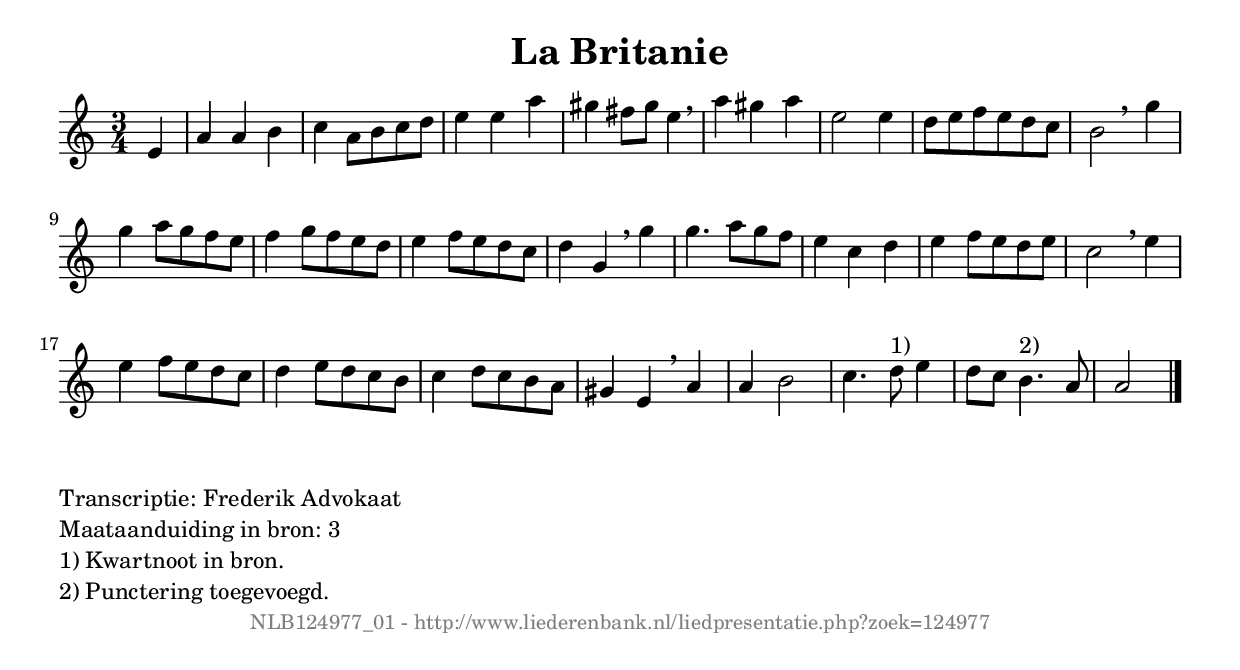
%
% produced by wce2krn 1.64 (7 June 2014)
%
\version"2.16"
#(append! paper-alist '(("long" . (cons (* 210 mm) (* 2000 mm)))))
#(set-default-paper-size "long")
sb = {\breathe}
mBreak = {\breathe }
bBreak = {\breathe }
x = {\once\override NoteHead #'style = #'cross }
gl=\glissando
itime={\override Staff.TimeSignature #'stencil = ##f }
ficta = {\once\set suggestAccidentals = ##t}
fine = {\once\override Score.RehearsalMark #'self-alignment-X = #1 \mark \markup {\italic{Fine}}}
dc = {\once\override Score.RehearsalMark #'self-alignment-X = #1 \mark \markup {\italic{D.C.}}}
dcf = {\once\override Score.RehearsalMark #'self-alignment-X = #1 \mark \markup {\italic{D.C. al Fine}}}
dcc = {\once\override Score.RehearsalMark #'self-alignment-X = #1 \mark \markup {\italic{D.C. al Coda}}}
ds = {\once\override Score.RehearsalMark #'self-alignment-X = #1 \mark \markup {\italic{D.S.}}}
dsf = {\once\override Score.RehearsalMark #'self-alignment-X = #1 \mark \markup {\italic{D.S. al Fine}}}
dsc = {\once\override Score.RehearsalMark #'self-alignment-X = #1 \mark \markup {\italic{D.S. al Coda}}}
pv = {\set Score.repeatCommands = #'((volta "1"))}
sv = {\set Score.repeatCommands = #'((volta "2"))}
tv = {\set Score.repeatCommands = #'((volta "3"))}
qv = {\set Score.repeatCommands = #'((volta "4"))}
xv = {\set Score.repeatCommands = #'((volta #f))}
\header{ tagline = ""
title = "La Britanie"
}
\score {{
\key a \minor
\relative g'
{
\set melismaBusyProperties = #'()
\partial 32*8
\time 3/4
\tempo 4=120
\override Score.MetronomeMark #'transparent = ##t
\override Score.RehearsalMark #'break-visibility = #(vector #t #t #f)
e4 | a a b c a8 b c d e4 e a gis fis8 gis e4 \mBreak \bar "|"
a4 gis a e2 e4 d8 e f e d c b2 \bar ":|" \bBreak
g'4 | g a8 g f e f4 g8 f e d e4 f8 e d c d4 g, \mBreak
g'4 | g4. a8 g f e4 c d e f8 e d e c2 \mBreak
e4 | e f8 e d c d4 e8 d c b c4 d8 c b a gis4 e \mBreak
a4 | a b2 c4. d8^"1)" e4 d8 c b4.^"2)" a8 a2 \bar "|."
 }}
 \midi { }
 \layout {
            indent = 0.0\cm
}
}
\markup { \wordwrap-string #" 
Transcriptie: Frederik Advokaat

Maataanduiding in bron: 3

1) Kwartnoot in bron.

2) Punctering toegevoegd.
"}
\markup { \vspace #0 } \markup { \with-color #grey \fill-line { \center-column { \smaller "NLB124977_01 - http://www.liederenbank.nl/liedpresentatie.php?zoek=124977" } } }
